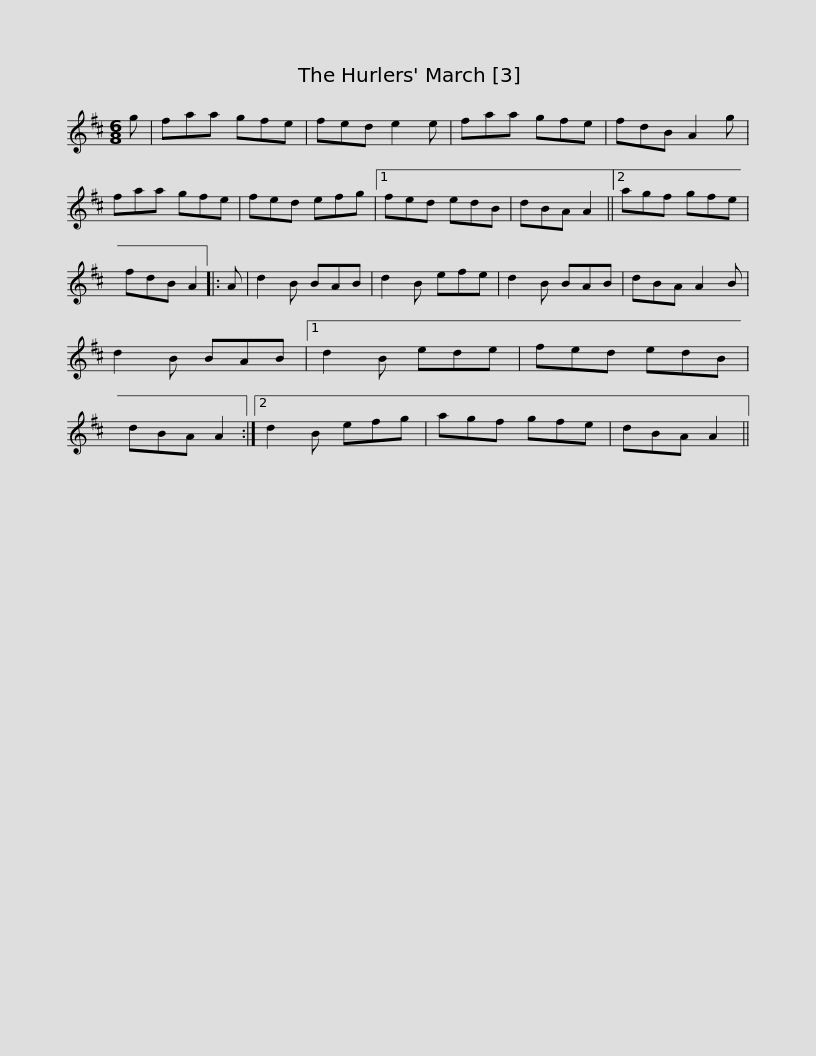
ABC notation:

X:1
L:1/8
M:6/8
I:linebreak $
K:D
V:1 treble
V:1
 g | faa gfe | fed e2 e | faa gfe | fdB A2 g | %5
 faa gfe | fed efg |1 fed edB |$ dBA A2 ||2 agf gfe | %10
 fdB A2 |: A | d2 B BAB | d2 B efe | d2 B BAB | %15
 dBA A2 B | d2 B BAB |1$ d2 B ede | fed edB | dBA A2 :|2 %20
 d2 B efg | agf gfe | dBA A2 || %23
